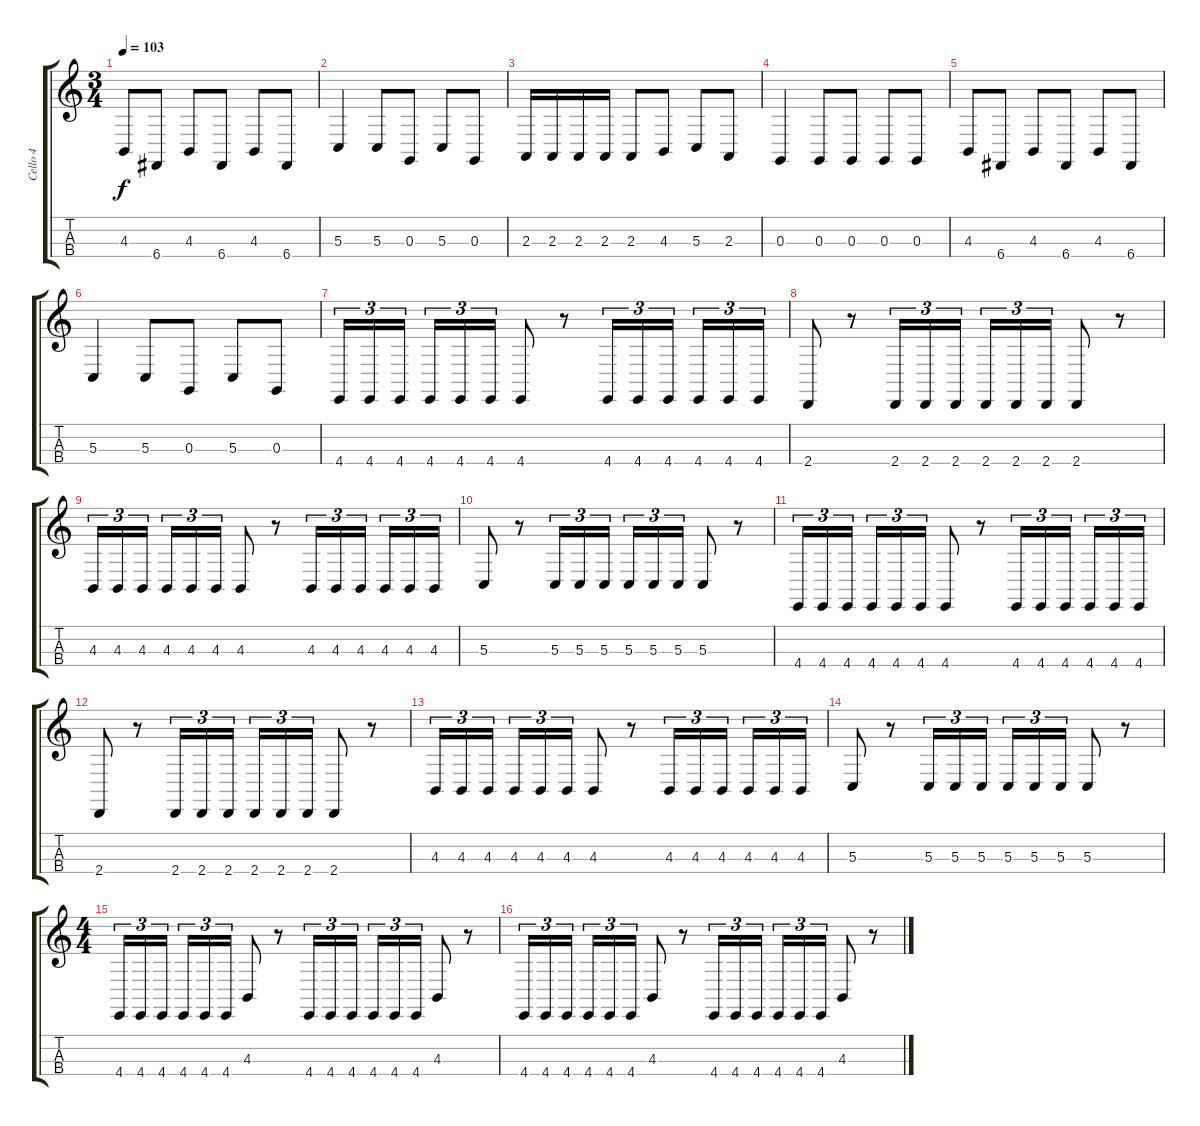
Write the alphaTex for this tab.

\track ("Cello 4" "Cello 4") {instrument cello}
\staff {score tabs}
\tuning (A3 D3 G2 C2) {hide}
\ts (3 4)
\tempo 103
\clef g2
\ks c
4.3.8{dy f} 6.4.8 4.3.8 6.4.8 4.3.8 6.4.8 |
5.3.4 5.3.8 0.3.8 5.3.8 0.3.8 |
2.3.16 2.3.16 2.3.16 2.3.16 2.3.8 4.3.8 5.3.8 2.3.8 |
0.3.4 0.3.8 0.3.8 0.3.8 0.3.8 |
4.3.8 6.4.8 4.3.8 6.4.8 4.3.8 6.4.8 |
5.3.4 5.3.8 0.3.8 5.3.8 0.3.8 |
4.4.16{tu (3 2)} 4.4.16{tu (3 2)} 4.4.16{tu (3 2) beam splitsecondary} 4.4.16{tu (3 2)} 4.4.16{tu (3 2)} 4.4.16{tu (3 2)} 4.4.8 r.8 4.4.16{tu (3 2)} 4.4.16{tu (3 2)} 4.4.16{tu (3 2) beam splitsecondary} 4.4.16{tu (3 2)} 4.4.16{tu (3 2)} 4.4.16{tu (3 2)} |
2.4.8 r.8 2.4.16{tu (3 2)} 2.4.16{tu (3 2)} 2.4.16{tu (3 2) beam splitsecondary} 2.4.16{tu (3 2)} 2.4.16{tu (3 2)} 2.4.16{tu (3 2)} 2.4.8 r.8 |
4.3.16{tu (3 2)} 4.3.16{tu (3 2)} 4.3.16{tu (3 2) beam splitsecondary} 4.3.16{tu (3 2)} 4.3.16{tu (3 2)} 4.3.16{tu (3 2)} 4.3.8 r.8 4.3.16{tu (3 2)} 4.3.16{tu (3 2)} 4.3.16{tu (3 2) beam splitsecondary} 4.3.16{tu (3 2)} 4.3.16{tu (3 2)} 4.3.16{tu (3 2)} |
5.3.8 r.8 5.3.16{tu (3 2)} 5.3.16{tu (3 2)} 5.3.16{tu (3 2) beam splitsecondary} 5.3.16{tu (3 2)} 5.3.16{tu (3 2)} 5.3.16{tu (3 2)} 5.3.8 r.8 |
4.4.16{tu (3 2)} 4.4.16{tu (3 2)} 4.4.16{tu (3 2) beam splitsecondary} 4.4.16{tu (3 2)} 4.4.16{tu (3 2)} 4.4.16{tu (3 2)} 4.4.8 r.8 4.4.16{tu (3 2)} 4.4.16{tu (3 2)} 4.4.16{tu (3 2) beam splitsecondary} 4.4.16{tu (3 2)} 4.4.16{tu (3 2)} 4.4.16{tu (3 2)} |
2.4.8 r.8 2.4.16{tu (3 2)} 2.4.16{tu (3 2)} 2.4.16{tu (3 2) beam splitsecondary} 2.4.16{tu (3 2)} 2.4.16{tu (3 2)} 2.4.16{tu (3 2)} 2.4.8 r.8 |
4.3.16{tu (3 2)} 4.3.16{tu (3 2)} 4.3.16{tu (3 2) beam splitsecondary} 4.3.16{tu (3 2)} 4.3.16{tu (3 2)} 4.3.16{tu (3 2)} 4.3.8 r.8 4.3.16{tu (3 2)} 4.3.16{tu (3 2)} 4.3.16{tu (3 2) beam splitsecondary} 4.3.16{tu (3 2)} 4.3.16{tu (3 2)} 4.3.16{tu (3 2)} |
5.3.8 r.8 5.3.16{tu (3 2)} 5.3.16{tu (3 2)} 5.3.16{tu (3 2) beam splitsecondary} 5.3.16{tu (3 2)} 5.3.16{tu (3 2)} 5.3.16{tu (3 2)} 5.3.8 r.8 |
\ts (4 4)
4.4.16{tu (3 2)} 4.4.16{tu (3 2)} 4.4.16{tu (3 2) beam splitsecondary} 4.4.16{tu (3 2)} 4.4.16{tu (3 2)} 4.4.16{tu (3 2)} 4.3.8 r.8 4.4.16{tu (3 2)} 4.4.16{tu (3 2)} 4.4.16{tu (3 2) beam splitsecondary} 4.4.16{tu (3 2)} 4.4.16{tu (3 2)} 4.4.16{tu (3 2)} 4.3.8 r.8 |
4.4.16{tu (3 2)} 4.4.16{tu (3 2)} 4.4.16{tu (3 2) beam splitsecondary} 4.4.16{tu (3 2)} 4.4.16{tu (3 2)} 4.4.16{tu (3 2)} 4.3.8 r.8 4.4.16{tu (3 2)} 4.4.16{tu (3 2)} 4.4.16{tu (3 2) beam splitsecondary} 4.4.16{tu (3 2)} 4.4.16{tu (3 2)} 4.4.16{tu (3 2)} 4.3.8 r.8
